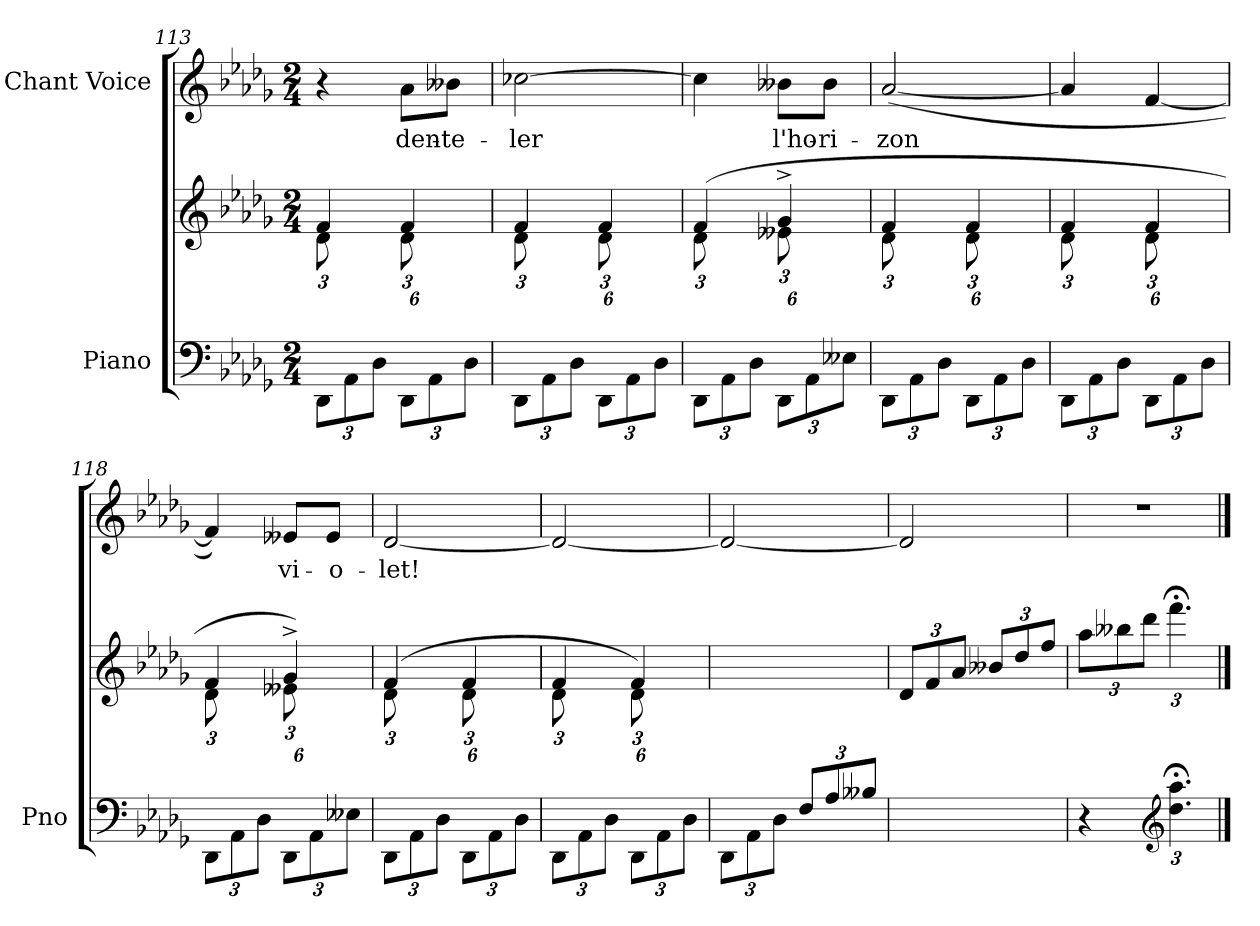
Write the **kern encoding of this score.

**kern	**kern	**kern	**text
*part2	*part2	*part1	*part1
*staff3	*staff2	*staff1	*staff1
*I"Piano	*	*I"Chant Voice	*
*I'Pno	*	*	*
!!LO:LB:g=z
*clefF4	*clefG2	*clefG2	*
*k[b-e-a-d-g-]	*k[b-e-a-d-g-]	*k[b-e-a-d-g-]	*
*M2/4	*M2/4	*M2/4	*
=113	=113	=113	=113
*^	*^	*	*
*	*Xbrackettup	*	*Xbrackettup	*	*
12ryy	12DD-\L	4f/	12d-\L	4r	.
12B--X/	12AA-\	.	6ryy	.	.
12A-/J	12D-\J	.	.	.	.
!	!	!	!	!	!LO:LY:b
12ryy	12DD-\L	4f/	12d-\L	8a-\L	den-
12B--/	12AA-\	.	6ryy	.	.
!	!	!	!	!	!LO:LY:b
.	.	.	.	8b--X\J	-te-
12A-/J	12D-\J	.	.	.	.
=114	=114	=114	=114	=114	=114
!	!	!	!	!	!LO:LY:b
12ryy	12DD-\L	4f/	12d-\L	[2cc-X\	-ler
12B--X/	12AA-\	.	6ryy	.	.
12A-/J	12D-\J	.	.	.	.
12ryy	12DD-\L	4f/	12d-\L	.	.
12B--/	12AA-\	.	6ryy	.	.
12A-/J	12D-\J	.	.	.	.
=115	=115	=115	=115	=115	=115
12ryy	12DD-\L	(4f/	12d-\L	4cc-\]	.
12B--X/	12AA-\	.	6ryy	.	.
12A-/J	12D-\J	.	.	.	.
!	!	!	!	!	!LO:LY:b
12ryy	12DD-\L	4g-^>/	12e--X\L	8b--X\L	l'ho-
12B--/	12AA-\	.	6ryy	.	.
!	!	!	!	!	!LO:LY:b
.	.	.	.	8b--\J	-ri-
12A-/J	12E--X\J	.	.	.	.
=116	=116	=116	=116	=116	=116
!	!	!	!	!	!LO:LY:b
12ryy	12DD-\L	4f/	12d-\L	([2a-/	-zon
12B--X/	12AA-\	.	6ryy	.	.
12A-/J	12D-\J	.	.	.	.
12ryy	12DD-\L	4f/	12d-\L	.	.
12B--/	12AA-\	.	6ryy	.	.
12A-/J	12D-\J	.	.	.	.
=117	=117	=117	=117	=117	=117
12ryy	12DD-\L	4f/	12d-\L	4a-/]	.
12B--X/	12AA-\	.	6ryy	.	.
12A-/J	12D-\J	.	.	.	.
12ryy	12DD-\L	4f/	12d-\L	[4f/	.
12B--/	12AA-\	.	6ryy	.	.
12A-/J	12D-\J	.	.	.	.
!!LO:PB:g=z
=118	=118	=118	=118	=118	=118
12ryy	12DD-\L	4f/	12d-\L	4f/])	.
12B--X/	12AA-\	.	6ryy	.	.
12A-/J	12D-\J	.	.	.	.
!	!	!	!	!	!LO:LY:b
12ryy	12DD-\L	4g-^>/)	12e--X\L	8e--X/L	vi-
12B--/	12AA-\	.	6ryy	.	.
!	!	!	!	!	!LO:LY:b
.	.	.	.	8e--/J	-o-
12A-/J	12E--X\J	.	.	.	.
=119	=119	=119	=119	=119	=119
!	!	!	!	!	!LO:LY:b
12ryy	12DD-\L	(4f/	12d-\L	[2d-/	-let!
12B--X/	12AA-\	.	6ryy	.	.
12A-/J	12D-\J	.	.	.	.
12ryy	12DD-\L	4f/	12d-\L	.	.
12B--/	12AA-\	.	6ryy	.	.
12A-/J	12D-\J	.	.	.	.
=120	=120	=120	=120	=120	=120
12ryy	12DD-\L	4f/	12d-\L	2d-/_	.
12B--X/	12AA-\	.	6ryy	.	.
12A-/J	12D-\J	.	.	.	.
12ryy	12DD-\L	4f/)	12d-\L	.	.
12B--/	12AA-\	.	6ryy	.	.
12A-/J	12D-\J	.	.	.	.
*	*	*v	*v	*	*
=121	=121	=121	=121	=121
(12DD-\L	2ryy	2ryy	2d-/_	.
12AA-\	.	.	.	.
12D-\J	.	.	.	.
12F/L	.	.	.	.
12A-/	.	.	.	.
12B--X/J	.	.	.	.
*v	*v	*	*	*
=122	=122	=122	=122
2ryy	12d-/L	2d-/]	.
.	12f/	.	.
.	12a-/J	.	.
.	12b--X/L	.	.
.	12dd-/	.	.
.	12ff/J	.	.
!!LO:LB:g=z
=123	=123	=123	=123
4r	12aa-\L	2r	.
.	12bb--X\	.	.
.	12ddd-\J	.	.
*clefG2	*	*	*
6.dd-\;< 6.aa-\;<	6.fff;<\)	.	.
==	==	==	==
*-	*-	*-	*-
